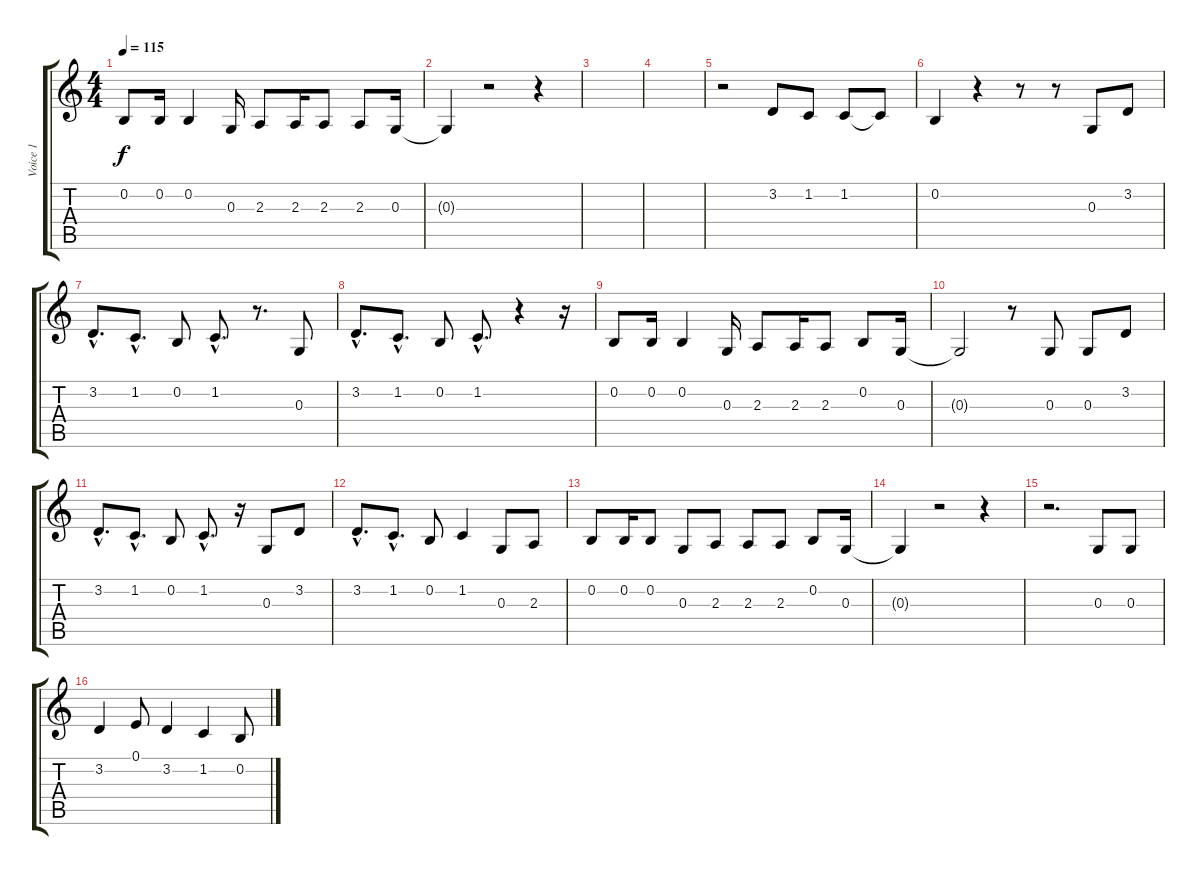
\track ("Voice 1" "Voice 1") {instrument tenorsax}
\staff {score tabs}
\tuning (E4 B3 G3 D3 A2 E2) {hide}
\ts (4 4)
\tempo 115
\clef g2
\ks c
0.2.8{dy f} 0.2.16 0.2.4 0.3.16 2.3.8 2.3.16 2.3.8 2.3.8 0.3.16 |
0.3{t}.4 r.2 r.4 |
|
|
r.2 3.2.8 1.2.8 1.2.8 1.2{t}.8 |
0.2.4 r.4 r.8 r.8 0.3.8 3.2.8 |
3.2{hac}.8{d} 1.2{hac}.8{d} 0.2.8 1.2{hac}.8{d} r.8{d} 0.3.8 |
3.2{hac}.8{d} 1.2{hac}.8{d} 0.2.8 1.2{hac}.8{d} r.4 r.16 |
0.2.8 0.2.16 0.2.4 0.3.16 2.3.8 2.3.16 2.3.8 0.2.8 0.3.16 |
0.3{t}.2 r.8 0.3.8 0.3.8 3.2.8 |
3.2{hac}.8{d} 1.2{hac}.8{d} 0.2.8 1.2{hac}.8{d} r.16 0.3.8 3.2.8 |
3.2{hac}.8{d} 1.2{hac}.8{d} 0.2.8 1.2.4 0.3.8 2.3.8 |
0.2.8 0.2.16 0.2.8 0.3.8 2.3.8 2.3.8 2.3.8 0.2.8 0.3.16 |
0.3{t}.4 r.2 r.4 |
r.2{d} 0.3.8 0.3.8 |
3.2.4 0.1.8 3.2.4 1.2.4 0.2.8
